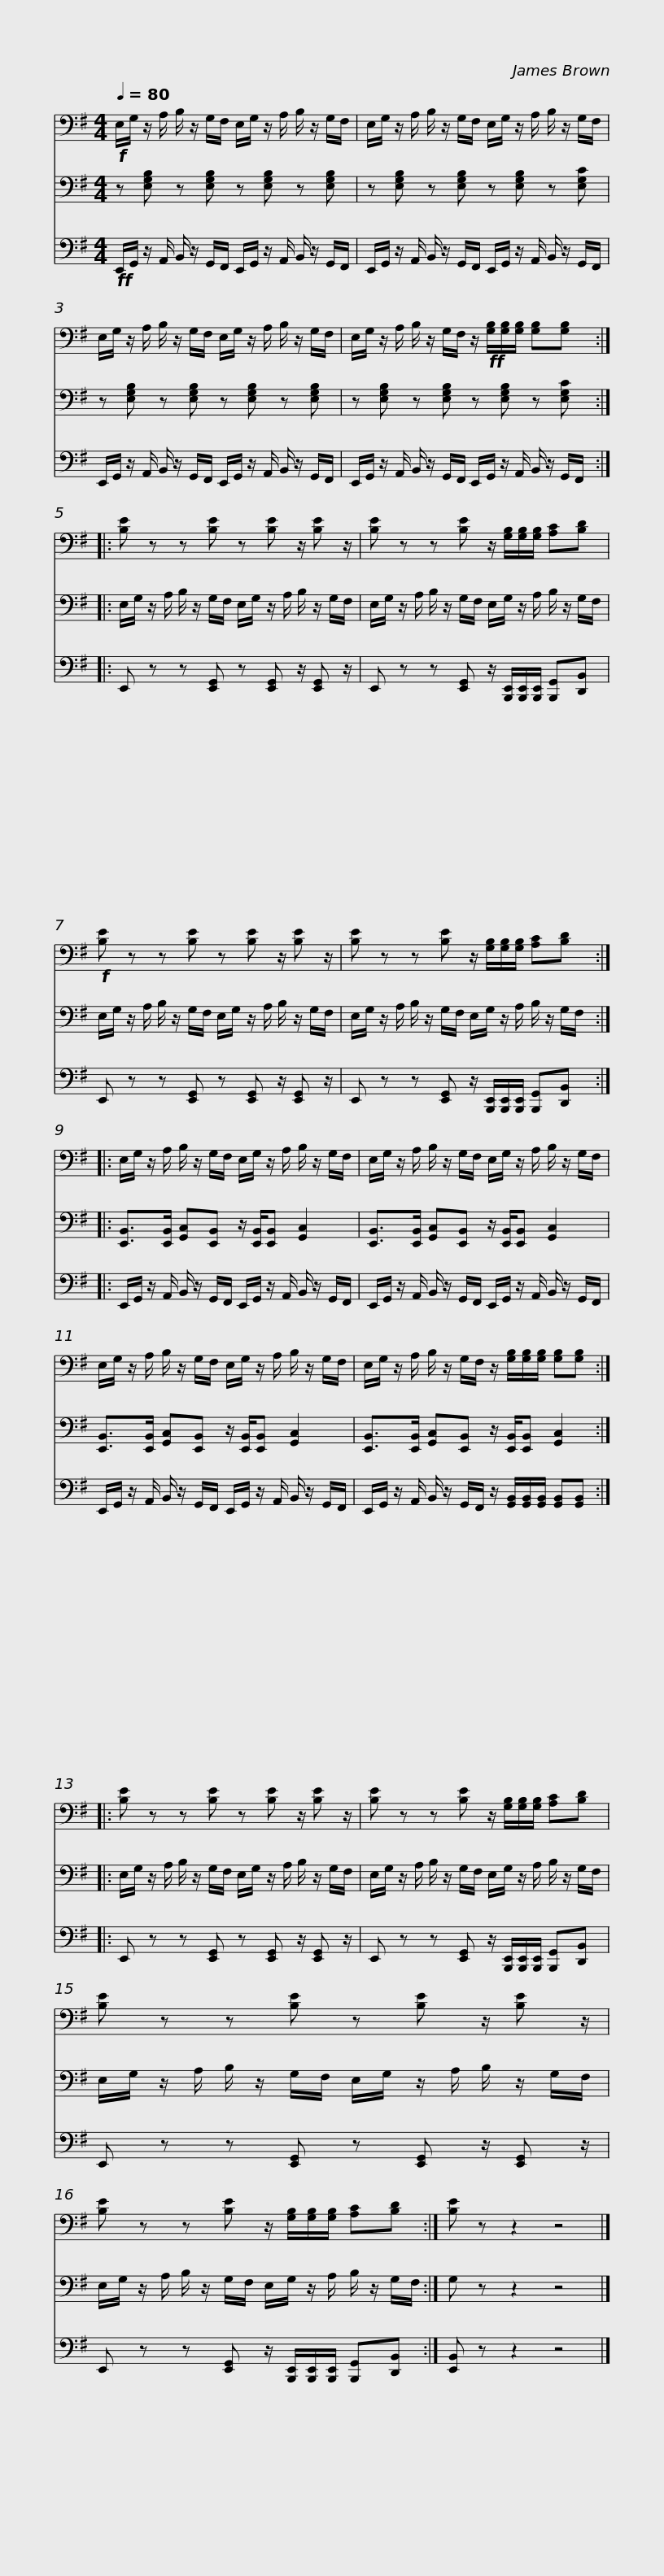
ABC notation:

X:1
%%score 1 2 3
L:1/8
Q:1/4=80
M:4/4
I:linebreak $
K:G
V:1 bass
V:2 bass
V:3 bass
V:1
!f! E,/G,/ z/ A,/ B,/ z/ G,/F,/ E,/G,/ z/ A,/ B,/ z/ G,/F,/ | E,/G,/ z/ A,/ B,/ z/ G,/F,/ E,/G,/ z/ A,/ B,/ z/ G,/F,/ |$ E,/G,/ z/ A,/ B,/ z/ G,/F,/ E,/G,/ z/ A,/ B,/ z/ G,/F,/ | E,/G,/ z/ A,/ B,/ z/ G,/F,/ z/!ff! [G,B,]/[G,B,]/[G,B,]/ [G,B,][G,B,] ::$ [B,E] z z [B,E] z [B,E] z/ [B,E] z/ | %5
 [B,E] z z [B,E] z/ [G,B,]/[G,B,]/[G,B,]/ [A,C][B,D] |$!f! [B,E] z z [B,E] z [B,E] z/ [B,E] z/ | [B,E] z z [B,E] z/ [G,B,]/[G,B,]/[G,B,]/ [A,C][B,D] ::$ E,/G,/ z/ A,/ B,/ z/ G,/F,/ E,/G,/ z/ A,/ B,/ z/ G,/F,/ | E,/G,/ z/ A,/ B,/ z/ G,/F,/ E,/G,/ z/ A,/ B,/ z/ G,/F,/ |$ %10
 E,/G,/ z/ A,/ B,/ z/ G,/F,/ E,/G,/ z/ A,/ B,/ z/ G,/F,/ | E,/G,/ z/ A,/ B,/ z/ G,/F,/ z/ [G,B,]/[G,B,]/[G,B,]/ [G,B,][G,B,] ::$ [B,E] z z [B,E] z [B,E] z/ [B,E] z/ | [B,E] z z [B,E] z/ [G,B,]/[G,B,]/[G,B,]/ [A,C][B,D] |$ [B,E] z z [B,E] z [B,E] z/ [B,E] z/ | %15
 [B,E] z z [B,E] z/ [G,B,]/[G,B,]/[G,B,]/ [A,C][B,D] :| [B,E] z z2 z4 |] %17
V:2
 z [E,G,B,] z [E,G,B,] z [E,G,B,] z [E,G,B,] | z [E,G,B,] z [E,G,B,] z [E,G,B,] z [E,G,C] |$ z [E,G,B,] z [E,G,B,] z [E,G,B,] z [E,G,B,] | z [E,G,B,] z [E,G,B,] z [E,G,B,] z [E,G,C] ::$ E,/G,/ z/ A,/ B,/ z/ G,/F,/ E,/G,/ z/ A,/ B,/ z/ G,/F,/ | %5
 E,/G,/ z/ A,/ B,/ z/ G,/F,/ E,/G,/ z/ A,/ B,/ z/ G,/F,/ |$ E,/G,/ z/ A,/ B,/ z/ G,/F,/ E,/G,/ z/ A,/ B,/ z/ G,/F,/ | E,/G,/ z/ A,/ B,/ z/ G,/F,/ E,/G,/ z/ A,/ B,/ z/ G,/F,/ ::$ [E,,B,,]>[E,,B,,] [G,,C,][E,,B,,] z/ [E,,B,,]/[E,,B,,] [G,,C,]2 | [E,,B,,]>[E,,B,,] [G,,C,][E,,B,,] z/ [E,,B,,]/[E,,B,,] [G,,C,]2 |$ %10
 [E,,B,,]>[E,,B,,] [G,,C,][E,,B,,] z/ [E,,B,,]/[E,,B,,] [G,,C,]2 | [E,,B,,]>[E,,B,,] [G,,C,][E,,B,,] z/ [E,,B,,]/[E,,B,,] [G,,C,]2 ::$ E,/G,/ z/ A,/ B,/ z/ G,/F,/ E,/G,/ z/ A,/ B,/ z/ G,/F,/ | E,/G,/ z/ A,/ B,/ z/ G,/F,/ E,/G,/ z/ A,/ B,/ z/ G,/F,/ |$ E,/G,/ z/ A,/ B,/ z/ G,/F,/ E,/G,/ z/ A,/ B,/ z/ G,/F,/ | %15
 E,/G,/ z/ A,/ B,/ z/ G,/F,/ E,/G,/ z/ A,/ B,/ z/ G,/F,/ :| G, z z2 z4 |] %17
V:3
!ff! E,,/G,,/ z/ A,,/ B,,/ z/ G,,/F,,/ E,,/G,,/ z/ A,,/ B,,/ z/ G,,/F,,/ | E,,/G,,/ z/ A,,/ B,,/ z/ G,,/F,,/ E,,/G,,/ z/ A,,/ B,,/ z/ G,,/F,,/ |$ E,,/G,,/ z/ A,,/ B,,/ z/ G,,/F,,/ E,,/G,,/ z/ A,,/ B,,/ z/ G,,/F,,/ | E,,/G,,/ z/ A,,/ B,,/ z/ G,,/F,,/ E,,/G,,/ z/ A,,/ B,,/ z/ G,,/F,,/ ::$ E,, z z [E,,G,,] z [E,,G,,] z/ [E,,G,,] z/ | %5
 E,, z z [E,,G,,] z/ [B,,,E,,]/[B,,,E,,]/[B,,,E,,]/ [B,,,G,,][D,,B,,] |$ E,, z z [E,,G,,] z [E,,G,,] z/ [E,,G,,] z/ | E,, z z [E,,G,,] z/ [B,,,E,,]/[B,,,E,,]/[B,,,E,,]/ [B,,,G,,][D,,B,,] ::$ E,,/G,,/ z/ A,,/ B,,/ z/ G,,/F,,/ E,,/G,,/ z/ A,,/ B,,/ z/ G,,/F,,/ | E,,/G,,/ z/ A,,/ B,,/ z/ G,,/F,,/ E,,/G,,/ z/ A,,/ B,,/ z/ G,,/F,,/ |$ %10
 E,,/G,,/ z/ A,,/ B,,/ z/ G,,/F,,/ E,,/G,,/ z/ A,,/ B,,/ z/ G,,/F,,/ | E,,/G,,/ z/ A,,/ B,,/ z/ G,,/F,,/ z/ [G,,B,,]/[G,,B,,]/[G,,B,,]/ [G,,B,,][G,,B,,] ::$ E,, z z [E,,G,,] z [E,,G,,] z/ [E,,G,,] z/ | E,, z z [E,,G,,] z/ [B,,,E,,]/[B,,,E,,]/[B,,,E,,]/ [B,,,G,,][D,,B,,] |$ E,, z z [E,,G,,] z [E,,G,,] z/ [E,,G,,] z/ | %15
 E,, z z [E,,G,,] z/ [B,,,E,,]/[B,,,E,,]/[B,,,E,,]/ [B,,,G,,][D,,B,,] :| [E,,B,,] z z2 z4 |] %17
